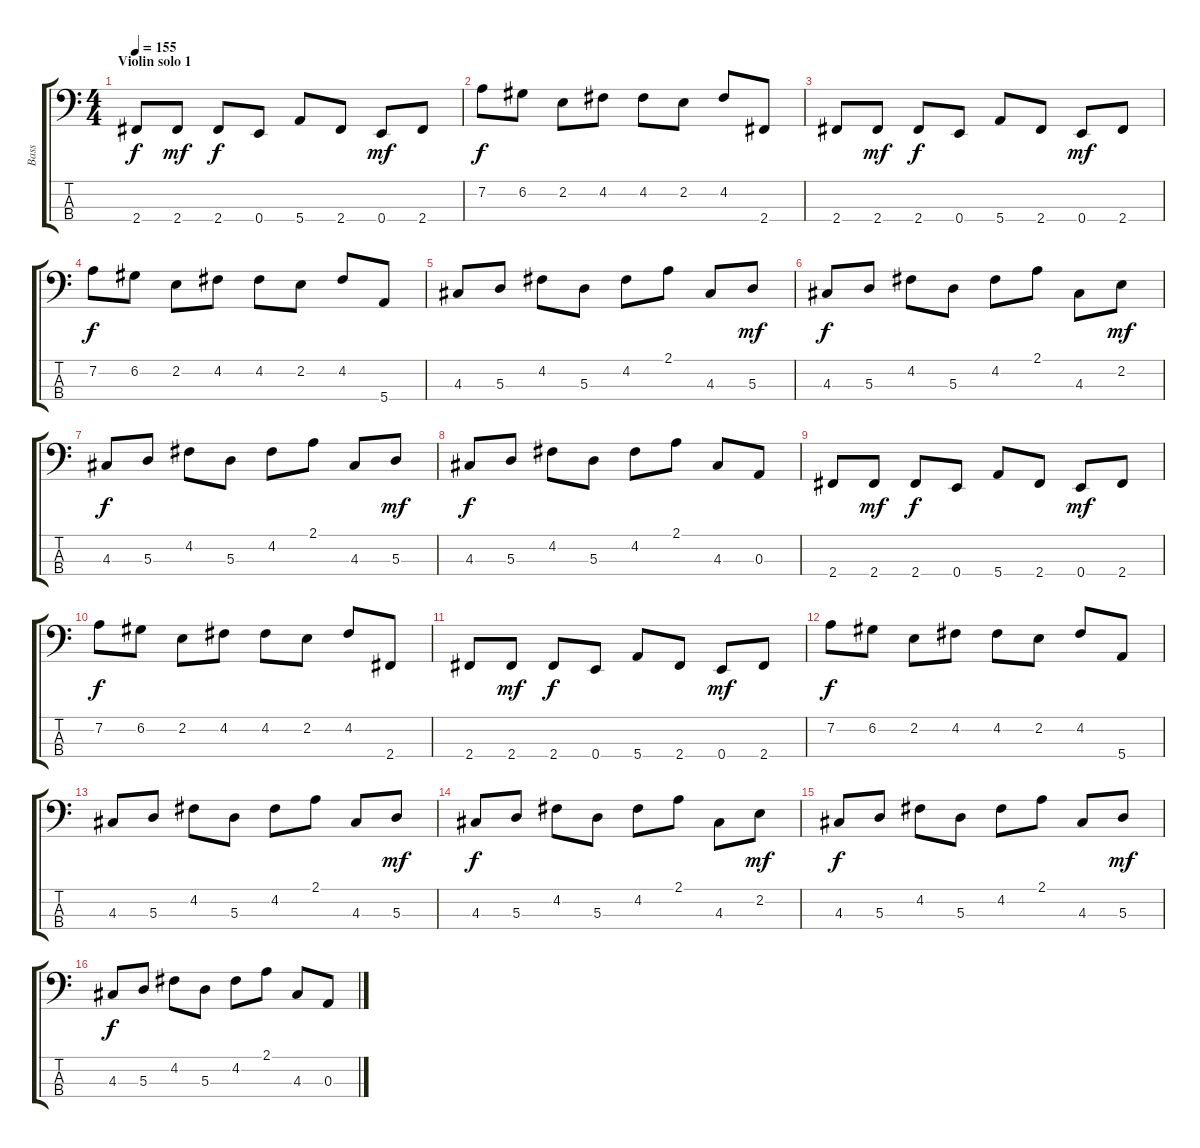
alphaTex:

\track ("Bass" "Bass") {instrument electricbassfinger}
\staff {score tabs}
\tuning (G2 D2 A1 E1) {hide}
\ts (4 4)
\section ("" "Violin solo 1")
\tempo 155
\clef f4
\ks c
2.4.8{dy f} 2.4.8{dy mf} 2.4.8{dy f} 0.4.8 5.4.8 2.4.8 0.4.8{dy mf} 2.4.8 |
7.2.8{dy f} 6.2.8 2.2.8 4.2.8 4.2.8 2.2.8 4.2.8 2.4.8 |
2.4.8 2.4.8{dy mf} 2.4.8{dy f} 0.4.8 5.4.8 2.4.8 0.4.8{dy mf} 2.4.8 |
7.2.8{dy f} 6.2.8 2.2.8 4.2.8 4.2.8 2.2.8 4.2.8 5.4.8 |
4.3.8 5.3.8 4.2.8 5.3.8 4.2.8 2.1.8 4.3.8 5.3.8{dy mf} |
4.3.8{dy f} 5.3.8 4.2.8 5.3.8 4.2.8 2.1.8 4.3.8 2.2.8{dy mf} |
4.3.8{dy f} 5.3.8 4.2.8 5.3.8 4.2.8 2.1.8 4.3.8 5.3.8{dy mf} |
4.3.8{dy f} 5.3.8 4.2.8 5.3.8 4.2.8 2.1.8 4.3.8 0.3.8 |
2.4.8 2.4.8{dy mf} 2.4.8{dy f} 0.4.8 5.4.8 2.4.8 0.4.8{dy mf} 2.4.8 |
7.2.8{dy f} 6.2.8 2.2.8 4.2.8 4.2.8 2.2.8 4.2.8 2.4.8 |
2.4.8 2.4.8{dy mf} 2.4.8{dy f} 0.4.8 5.4.8 2.4.8 0.4.8{dy mf} 2.4.8 |
7.2.8{dy f} 6.2.8 2.2.8 4.2.8 4.2.8 2.2.8 4.2.8 5.4.8 |
4.3.8 5.3.8 4.2.8 5.3.8 4.2.8 2.1.8 4.3.8 5.3.8{dy mf} |
4.3.8{dy f} 5.3.8 4.2.8 5.3.8 4.2.8 2.1.8 4.3.8 2.2.8{dy mf} |
4.3.8{dy f} 5.3.8 4.2.8 5.3.8 4.2.8 2.1.8 4.3.8 5.3.8{dy mf} |
4.3.8{dy f} 5.3.8 4.2.8 5.3.8 4.2.8 2.1.8 4.3.8 0.3.8
